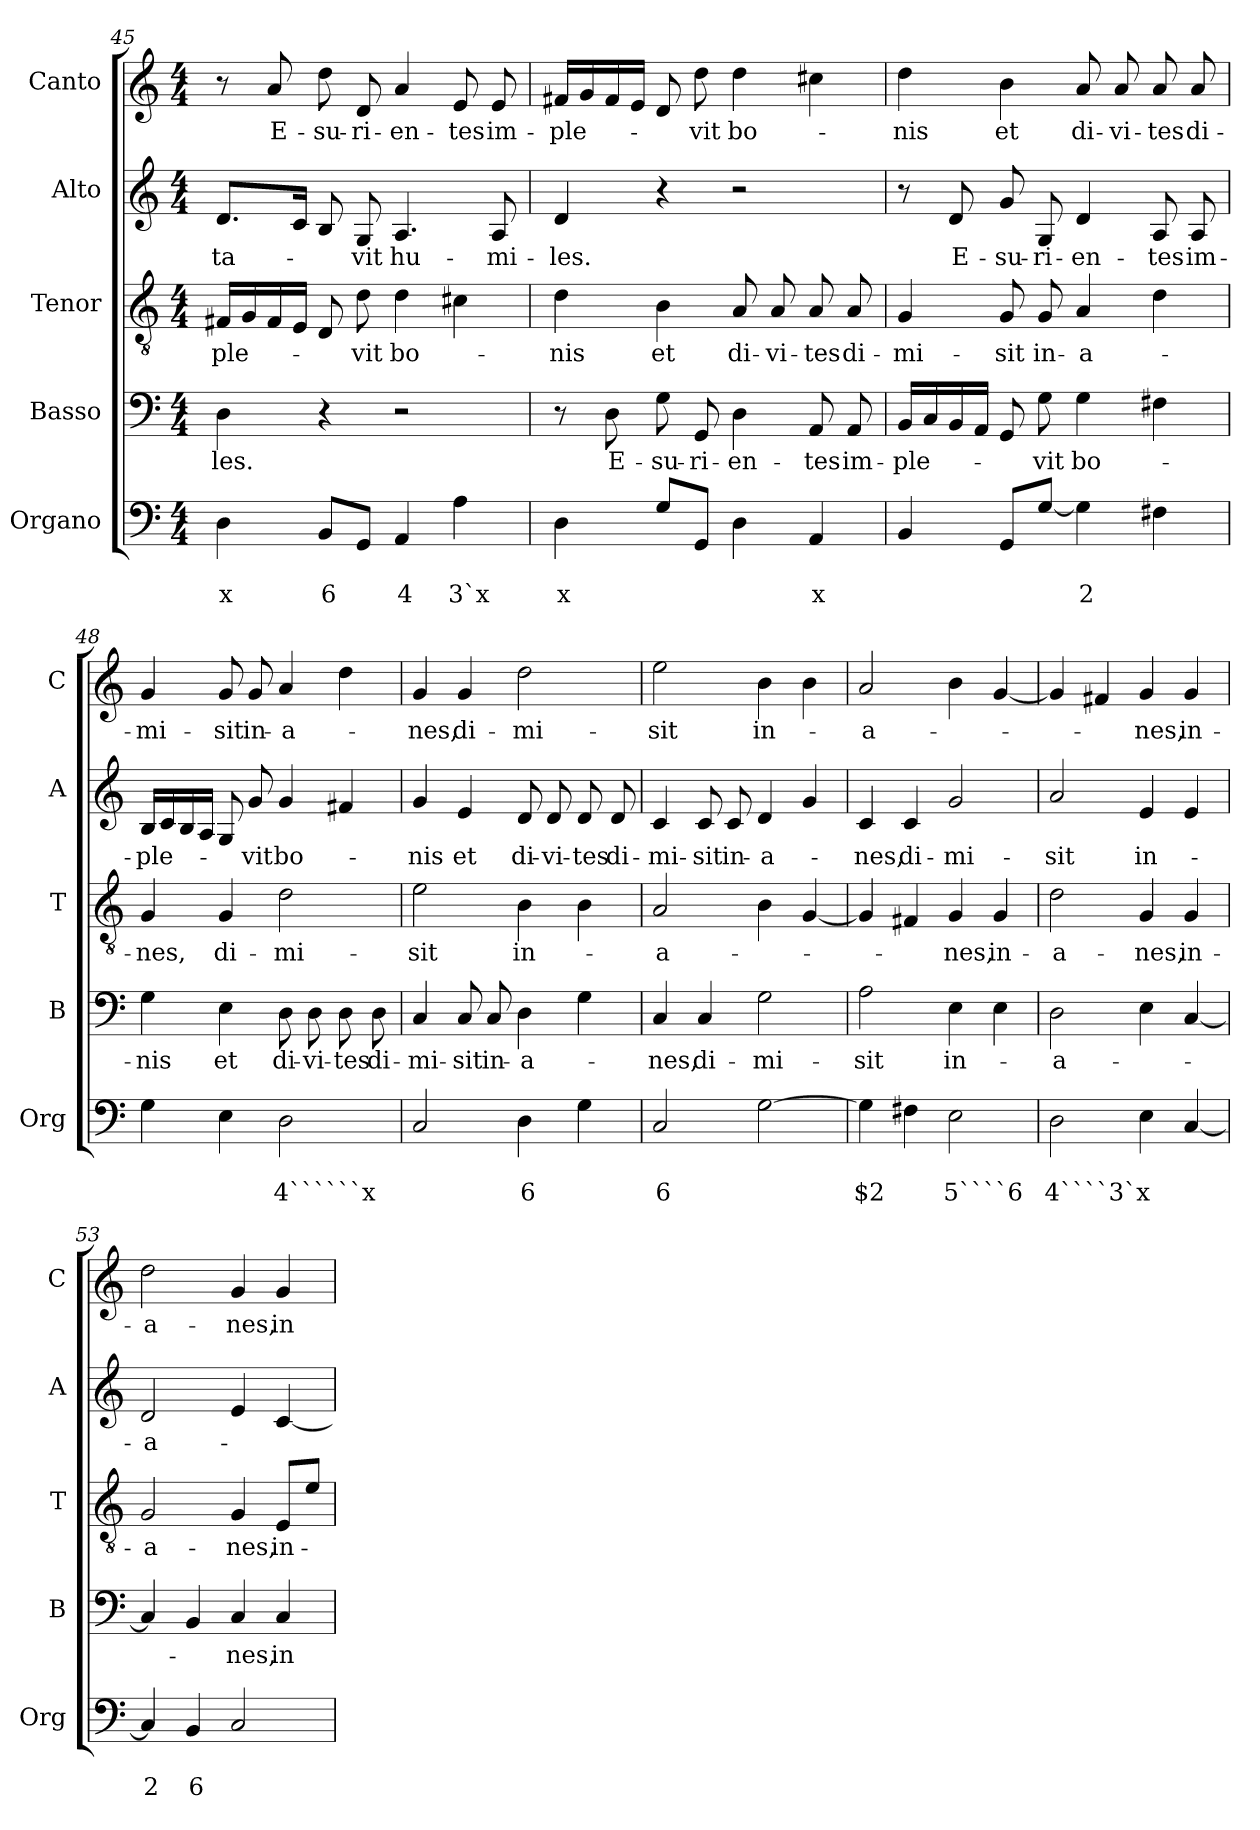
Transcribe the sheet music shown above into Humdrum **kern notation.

**kern	**text	**text	**kern	**text	**kern	**text	**kern	**text	**kern	**text
*part5	*part5	*part5	*part4	*part4	*part3	*part3	*part2	*part2	*part1	*part1
*staff5	*staff5	*staff5	*staff4	*staff4	*staff3	*staff3	*staff2	*staff2	*staff1	*staff1
*I"Organo	*	*	*I"Basso	*	*I"Tenor	*	*I"Alto	*	*I"Canto	*
*I'Org	*	*	*I'B	*	*I'T	*	*I'A	*	*I'C	*
*clefF4	*	*	*clefF4	*	*clefGv2	*	*clefG2	*	*clefG2	*
*k[]	*	*	*k[]	*	*k[]	*	*k[]	*	*k[]	*
*C:	*	*	*C:	*	*C:	*	*C:	*	*C:	*
*M4/4	*	*	*M4/4	*	*M4/4	*	*M4/4	*	*M4/4	*
=45	=45	=45	=45	=45	=45	=45	=45	=45	=45	=45
!	!	!LO:LY:b	!	!LO:LY:b	!	!LO:LY:b	!	!LO:LY:b	!	!
4D\	.	x	4D\	-les.	16F#X/LL	-ple-	8.d/L	-ta-	8r	.
.	.	.	.	.	16G/	.	.	.	.	.
!	!	!	!	!	!	!	!	!	!	!LO:LY:b
.	.	.	.	.	16F#/	.	.	.	8a/	E-
.	.	.	.	.	16E/JJ	.	16c/Jk	.	.	.
!	!	!LO:LY:b	!	!	!	!	!	!	!	!LO:LY:b
8BB/L	.	6	4r	.	8D/	.	8B/	.	8dd\	-su-
!	!	!	!	!	!	!LO:LY:b	!	!LO:LY:b	!	!LO:LY:b
8GG/J	.	.	.	.	8d\	-vit	8G/	-vit	8d/	-ri-
!	!	!LO:LY:b	!	!	!	!LO:LY:b	!	!LO:LY:b	!	!LO:LY:b
4AA/	.	4	2r	.	4d\	bo-	4.A/	hu-	4a/	-en-
!	!	!LO:LY:b	!	!	!	!	!	!	!	!LO:LY:b
4A\	.	3`x	.	.	4c#X\	.	.	.	8e/	-tes
!	!	!	!	!	!	!	!	!LO:LY:b	!	!LO:LY:b
.	.	.	.	.	.	.	8A/	-mi-	8e/	im-
!!LO:PB:g=z
=46	=46	=46	=46	=46	=46	=46	=46	=46	=46	=46
!	!	!LO:LY:b	!	!	!	!LO:LY:b	!	!LO:LY:b	!	!LO:LY:b
4D\	.	x	8r	.	4d\	-nis	4d/	-les.	16f#X/LL	-ple-
.	.	.	.	.	.	.	.	.	16g/	.
!	!	!	!	!LO:LY:b	!	!	!	!	!	!
.	.	.	8D\	E-	.	.	.	.	16f#/	.
.	.	.	.	.	.	.	.	.	16e/JJ	.
!	!	!	!	!LO:LY:b	!	!LO:LY:b	!	!	!	!
8G/L	.	.	8G\	-su-	4B\	et	4r	.	8d/	.
!	!	!	!	!LO:LY:b	!	!	!	!	!	!LO:LY:b
8GG/J	.	.	8GG/	-ri-	.	.	.	.	8dd\	-vit
!	!	!	!	!LO:LY:b	!	!LO:LY:b	!	!	!	!LO:LY:b
4D\	.	.	4D\	-en-	8A/	di-	2r	.	4dd\	bo-
!	!	!	!	!	!	!LO:LY:b	!	!	!	!
.	.	.	.	.	8A/	-vi-	.	.	.	.
!	!	!LO:LY:b	!	!LO:LY:b	!	!LO:LY:b	!	!	!	!
4AA/	.	x	8AA/	-tes	8A/	-tes	.	.	4cc#X\	.
!	!	!	!	!LO:LY:b	!	!LO:LY:b	!	!	!	!
.	.	.	8AA/	im-	8A/	di-	.	.	.	.
=47	=47	=47	=47	=47	=47	=47	=47	=47	=47	=47
!	!	!	!	!LO:LY:b	!	!LO:LY:b	!	!	!	!LO:LY:b
4BB/	.	.	16BB/LL	-ple-	4G/	-mi-	8r	.	4dd\	-nis
.	.	.	16C/	.	.	.	.	.	.	.
!	!	!	!	!	!	!	!	!LO:LY:b	!	!
.	.	.	16BB/	.	.	.	8d/	E-	.	.
.	.	.	16AA/JJ	.	.	.	.	.	.	.
!	!	!	!	!	!	!LO:LY:b	!	!LO:LY:b	!	!LO:LY:b
8GG/L	.	.	8GG/	.	8G/	-sit	8g/	-su-	4b\	et
!	!	!	!	!LO:LY:b	!	!LO:LY:b	!	!LO:LY:b	!	!
[8G/J	.	.	8G\	-vit	8G/	in-	8G/	-ri-	.	.
!	!	!LO:LY:b	!	!LO:LY:b	!	!LO:LY:b	!	!LO:LY:b	!	!LO:LY:b
4G\]	.	2	4G\	bo-	4A/	-a-	4d/	-en-	8a/	di-
!	!	!	!	!	!	!	!	!	!	!LO:LY:b
.	.	.	.	.	.	.	.	.	8a/	-vi-
!	!	!	!	!	!	!	!	!LO:LY:b	!	!LO:LY:b
4F#X\	.	.	4F#X\	.	4d\	.	8A/	-tes	8a/	-tes
!	!	!	!	!	!	!	!	!LO:LY:b	!	!LO:LY:b
.	.	.	.	.	.	.	8A/	im-	8a/	di-
=48	=48	=48	=48	=48	=48	=48	=48	=48	=48	=48
!	!	!	!	!LO:LY:b	!	!LO:LY:b	!	!LO:LY:b	!	!LO:LY:b
4G\	.	.	4G\	-nis	4G/	-nes,	16B/LL	-ple-	4g/	-mi-
.	.	.	.	.	.	.	16c/	.	.	.
.	.	.	.	.	.	.	16B/	.	.	.
.	.	.	.	.	.	.	16A/JJ	.	.	.
!	!	!	!	!LO:LY:b	!	!LO:LY:b	!	!	!	!LO:LY:b
4E\	.	.	4E\	et	4G/	di-	8G/	.	8g/	-sit
!	!	!	!	!	!	!	!	!LO:LY:b	!	!LO:LY:b
.	.	.	.	.	.	.	8g/	-vit	8g/	in-
!	!	!LO:LY:b	!	!LO:LY:b	!	!LO:LY:b	!	!LO:LY:b	!	!LO:LY:b
2D\	.	4``````x	8D\	di-	2d\	-mi-	4g/	bo-	4a/	-a-
!	!	!	!	!LO:LY:b	!	!	!	!	!	!
.	.	.	8D\	-vi-	.	.	.	.	.	.
!	!	!	!	!LO:LY:b	!	!	!	!	!	!
.	.	.	8D\	-tes	.	.	4f#X/	.	4dd\	.
!	!	!	!	!LO:LY:b	!	!	!	!	!	!
.	.	.	8D\	di-	.	.	.	.	.	.
=49	=49	=49	=49	=49	=49	=49	=49	=49	=49	=49
!	!	!	!	!LO:LY:b	!	!LO:LY:b	!	!LO:LY:b	!	!LO:LY:b
2C/	.	.	4C/	-mi-	2e\	-sit	4g/	-nis	4g/	-nes,
!	!	!	!	!LO:LY:b	!	!	!	!LO:LY:b	!	!LO:LY:b
.	.	.	8C/	-sit	.	.	4e/	et	4g/	di-
!	!	!	!	!LO:LY:b	!	!	!	!	!	!
.	.	.	8C/	in-	.	.	.	.	.	.
!	!	!LO:LY:b	!	!LO:LY:b	!	!LO:LY:b	!	!LO:LY:b	!	!LO:LY:b
4D\	.	6	4D\	-a-	4B\	in-	8d/	di-	2dd\	-mi-
!	!	!	!	!	!	!	!	!LO:LY:b	!	!
.	.	.	.	.	.	.	8d/	-vi-	.	.
!	!	!	!	!	!	!	!	!LO:LY:b	!	!
4G\	.	.	4G\	.	4B\	.	8d/	-tes	.	.
!	!	!	!	!	!	!	!	!LO:LY:b	!	!
.	.	.	.	.	.	.	8d/	di-	.	.
!!LO:LB:g=z
=50	=50	=50	=50	=50	=50	=50	=50	=50	=50	=50
!	!	!LO:LY:b	!	!LO:LY:b	!	!LO:LY:b	!	!LO:LY:b	!	!LO:LY:b
2C/	.	6	4C/	-nes,	2A/	-a-	4c/	-mi-	2ee\	-sit
!	!	!	!	!LO:LY:b	!	!	!	!LO:LY:b	!	!
.	.	.	4C/	di-	.	.	8c/	-sit	.	.
!	!	!	!	!	!	!	!	!LO:LY:b	!	!
.	.	.	.	.	.	.	8c/	in-	.	.
!	!	!	!	!LO:LY:b	!	!	!	!LO:LY:b	!	!LO:LY:b
[2G\	.	.	2G\	-mi-	4B\	.	4d/	-a-	4b\	in-
.	.	.	.	.	[4G/	.	4g/	.	4b\	.
=51	=51	=51	=51	=51	=51	=51	=51	=51	=51	=51
!	!	!LO:LY:b	!	!LO:LY:b	!	!	!	!LO:LY:b	!	!LO:LY:b
4G\]	.	$2	2A\	-sit	4G/]	.	4c/	-nes,	2a/	-a-
!	!	!	!	!	!	!	!	!LO:LY:b	!	!
4F#X\	.	.	.	.	4F#X/	.	4c/	di-	.	.
!	!	!LO:LY:b	!	!LO:LY:b	!	!LO:LY:b	!	!LO:LY:b	!	!
2E\	.	5````6	4E\	in-	4G/	-nes,	2g/	-mi-	4b\	.
!	!	!	!	!	!	!LO:LY:b	!	!	!	!
.	.	.	4E\	.	4G/	in-	.	.	[4g/	.
=52	=52	=52	=52	=52	=52	=52	=52	=52	=52	=52
!	!	!LO:LY:b	!	!LO:LY:b	!	!LO:LY:b	!	!LO:LY:b	!	!
2D\	.	4````3`x	2D\	-a-	2d\	-a-	2a/	-sit	4g/]	.
.	.	.	.	.	.	.	.	.	4f#X/	.
!	!	!	!	!	!	!LO:LY:b	!	!LO:LY:b	!	!LO:LY:b
4E\	.	.	4E\	.	4G/	-nes,	4e/	in-	4g/	-nes,
!	!	!	!	!	!	!LO:LY:b	!	!	!	!LO:LY:b
[4C/	.	.	[4C/	.	4G/	in-	4e/	.	4g/	in-
=53	=53	=53	=53	=53	=53	=53	=53	=53	=53	=53
!	!	!LO:LY:b	!	!	!	!LO:LY:b	!	!LO:LY:b	!	!LO:LY:b
4C/]	.	2	4C/]	.	2G/	-a-	2d/	-a-	2dd\	-a-
!	!	!LO:LY:b	!	!	!	!	!	!	!	!
4BB/	.	6	4BB/	.	.	.	.	.	.	.
!	!	!	!	!LO:LY:b	!	!LO:LY:b	!	!	!	!LO:LY:b
2C/	.	.	4C/	-nes,	4G/	-nes,	4e/	.	4g/	-nes,
!	!	!	!	!LO:LY:b	!	!LO:LY:b	!	!	!	!LO:LY:b
.	.	.	4C/	in-	8E/L	in-	[4c/	.	4g/	in-
.	.	.	.	.	8e/J	.	.	.	.	.
=	=	=	=	=	=	=	=	=	=	=
*-	*-	*-	*-	*-	*-	*-	*-	*-	*-	*-
